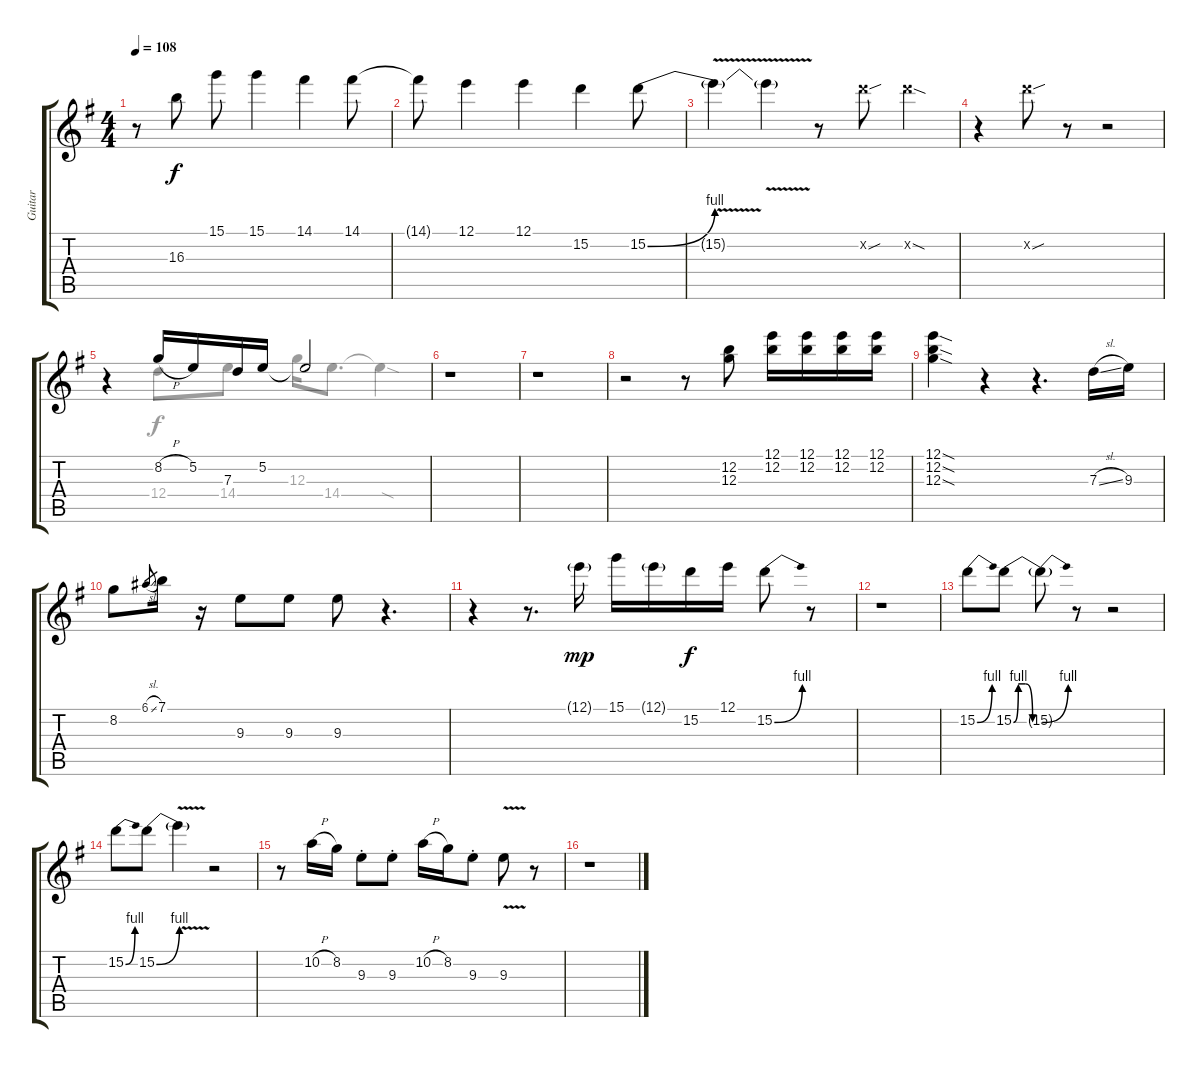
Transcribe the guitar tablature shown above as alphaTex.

\track ("Guitar" "Guitar") {instrument acousticguitarsteel}
\staff {score tabs}
\tuning (E4 B3 G3 D3 A2 E2) {hide}
\voice
\ts (4 4)
\tempo 108
\clef g2
\ks g
r.8{dy f} 16.3.8 15.1.8 15.1.4 14.1.4 14.1.8 |
14.1{t}.8 12.1.4 12.1.4 15.2.4 15.2{be (bend 0 0 60 4)}.8 |
15.2{v t}.4 15.2{t}.4 r.8 15.2{sou x}.8 15.2{sod x}.4 |
r.4 15.2{sou x}.8 r.8 r.2 |
r.4 8.2{h}.16 5.2.16 7.3.16 5.2.16 5.2{t}.2 |
r.1 |
r.1 |
r.2 r.8 (12.2 12.3).8 (12.1 12.2).16 (12.1 12.2).16 (12.1 12.2).16 (12.1 12.2).16 |
(12.1{sod} 12.2{sod} 12.3{sod}).4 r.4 r.4{d} 7.3{sl}.16 9.3.16 |
8.2.8 6.1{sl}.8{gr} 7.1.16 r.16 9.3.8 9.3.8 9.3.8 r.4{d} |
r.4 r.8{d} 12.1{g}.16{dy mp} 15.1.16 12.1{g}.16 15.2.16{dy f} 12.1.16 15.2{be (bend 0 0 60 4)}.8 r.8 |
r.1 |
15.2{be (bend 0 0 60 4)}.8 15.2{be (custom 0 0 10 4 25 4 40 0 60 0)}.8 15.2{be (bend 0 0 60 4) t}.8 r.8 r.2 |
15.2{be (bend 0 0 60 4)}.8 15.2{be (bend 0 0 60 4)}.8 15.2{v t}.4 r.2 |
r.8 10.2{h}.16 8.2.16 9.3{st}.8 9.3{st}.8 10.2{h}.16 8.2.16 9.3{st}.8 9.3{v}.8 r.8 |
r.1
\voice
\clef g2
\ottava regular
\simile none
\ks g
|
|
|
|
r.4 12.4.8 14.4.8 12.3.16 14.4.8{d} 14.4{sod t}.4 |
|
|
|
|
|
|
|
|
|
|
